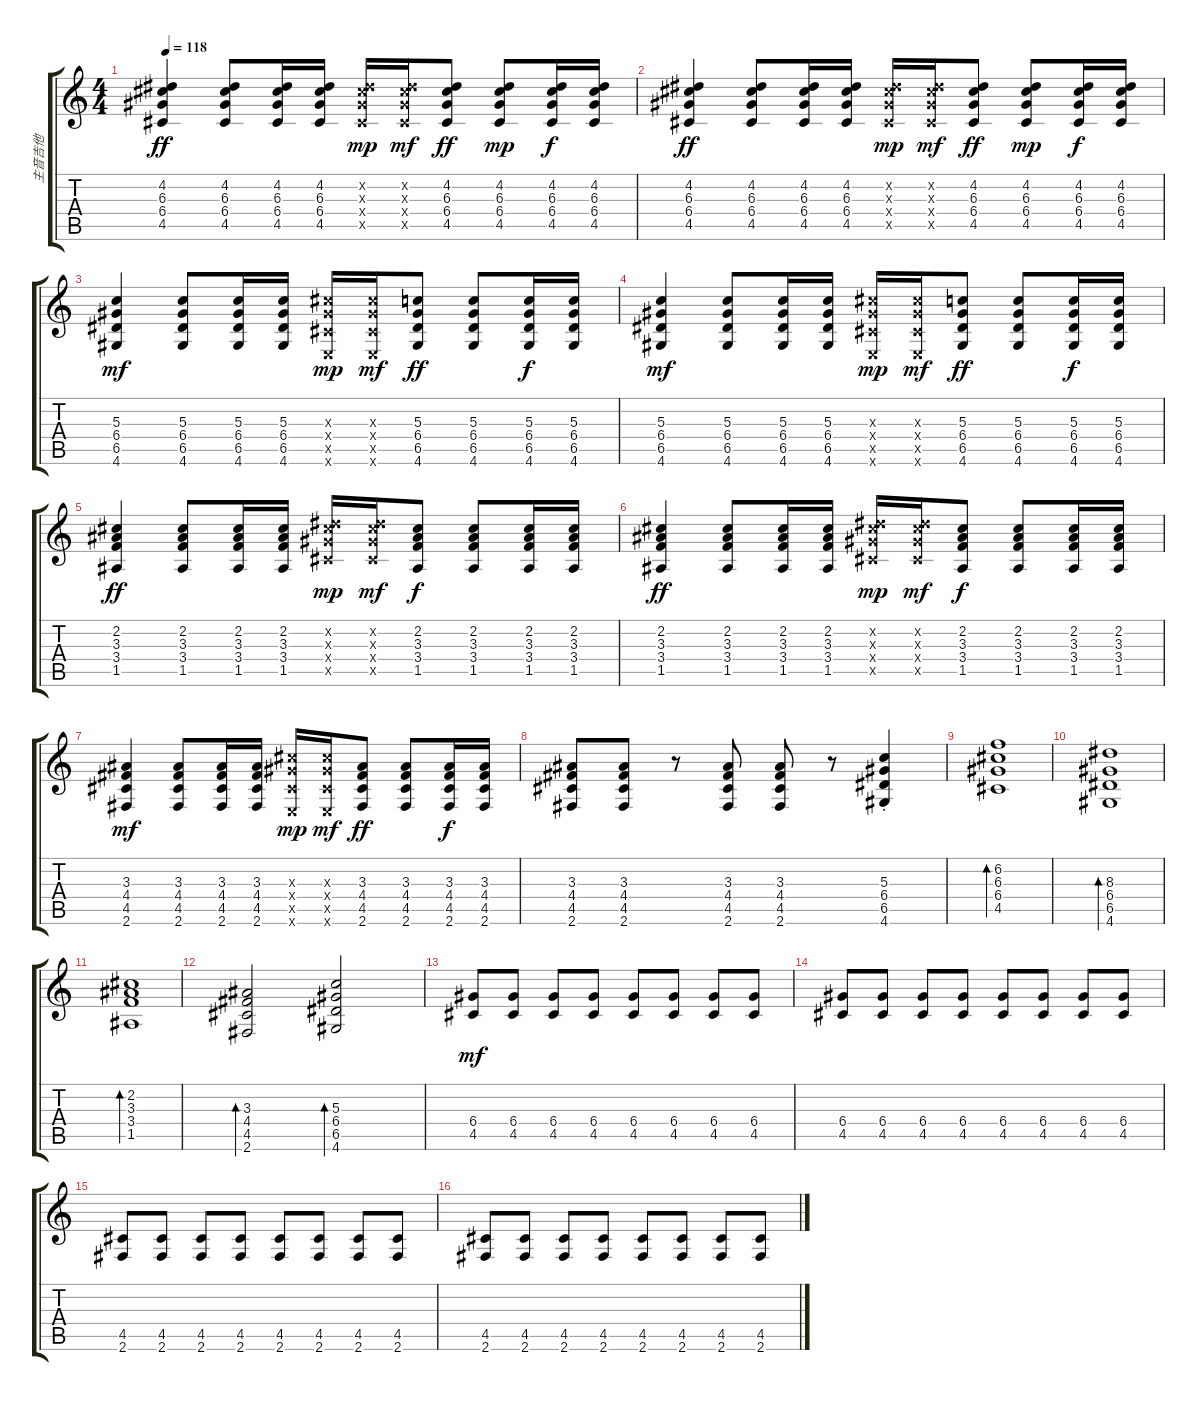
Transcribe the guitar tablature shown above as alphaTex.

\track ("主音吉他" "主音吉他") {instrument overdrivenguitar}
\staff {score tabs}
\tuning (E4 B3 G3 D3 A2 E2) {hide}
\ts (4 4)
\tempo 118
\clef g2
\ks c
(4.2 6.3 6.4 4.5).4{dy ff} (4.2 6.3 6.4 4.5).8 (4.2 6.3 6.4 4.5).16 (4.2 6.3 6.4 4.5).16 (4.2{x} 6.3{x} 6.4{x} 4.5{x}).16{dy mp} (4.2{x} 6.3{x} 6.4{x} 4.5{x}).16{txt "" dy mf} (4.2 6.3 6.4 4.5).8{dy ff} (4.2 6.3 6.4 4.5).8{dy mp} (4.2 6.3 6.4 4.5).16{dy f} (4.2 6.3 6.4 4.5).16 |
(4.2 6.3 6.4 4.5).4{dy ff} (4.2 6.3 6.4 4.5).8 (4.2 6.3 6.4 4.5).16 (4.2 6.3 6.4 4.5).16 (4.2{x} 6.3{x} 6.4{x} 4.5{x}).16{dy mp} (4.2{x} 6.3{x} 6.4{x} 4.5{x}).16{dy mf} (4.2 6.3 6.4 4.5).8{dy ff} (4.2 6.3 6.4 4.5).8{dy mp} (4.2 6.3 6.4 4.5).16{dy f} (4.2 6.3 6.4 4.5).16 |
(5.3 6.4 6.5 4.6).4{dy mf} (5.3 6.4 6.5 4.6).8 (5.3 6.4 6.5 4.6).16 (5.3 6.4 6.5 4.6).16 (6.3{x} 6.4{x} 4.5{x} 0.6{x}).16{dy mp} (6.3{x} 6.4{x} 4.5{x} 0.6{x}).16{dy mf} (5.3 6.4 6.5 4.6).8{dy ff} (5.3 6.4 6.5 4.6).8 (5.3 6.4 6.5 4.6).16{dy f} (5.3 6.4 6.5 4.6).16 |
(5.3 6.4 6.5 4.6).4{dy mf} (5.3 6.4 6.5 4.6).8 (5.3 6.4 6.5 4.6).16 (5.3 6.4 6.5 4.6).16 (6.3{x} 6.4{x} 4.5{x} 0.6{x}).16{dy mp} (6.3{x} 6.4{x} 4.5{x} 0.6{x}).16{dy mf} (5.3 6.4 6.5 4.6).8{dy ff} (5.3 6.4 6.5 4.6).8 (5.3 6.4 6.5 4.6).16{dy f} (5.3 6.4 6.5 4.6).16 |
(2.2 3.3 3.4 1.5).4{dy ff} (2.2 3.3 3.4 1.5).8 (2.2 3.3 3.4 1.5).16 (2.2 3.3 3.4 1.5).16 (4.2{x} 6.3{x} 6.4{x} 4.5{x}).16{dy mp} (4.2{x} 6.3{x} 6.4{x} 4.5{x}).16{dy mf} (2.2 3.3 3.4 1.5).8{dy f} (2.2 3.3 3.4 1.5).8 (2.2 3.3 3.4 1.5).16 (2.2 3.3 3.4 1.5).16 |
(2.2 3.3 3.4 1.5).4{dy ff} (2.2 3.3 3.4 1.5).8 (2.2 3.3 3.4 1.5).16 (2.2 3.3 3.4 1.5).16 (4.2{x} 6.3{x} 6.4{x} 4.5{x}).16{dy mp} (4.2{x} 6.3{x} 6.4{x} 4.5{x}).16{dy mf} (2.2 3.3 3.4 1.5).8{dy f} (2.2 3.3 3.4 1.5).8 (2.2 3.3 3.4 1.5).16 (2.2 3.3 3.4 1.5).16 |
(3.3 4.4 4.5 2.6).4{dy mf} (3.3 4.4 4.5 2.6).8 (3.3 4.4 4.5 2.6).16 (3.3 4.4 4.5 2.6).16 (6.3{x} 6.4{x} 4.5{x} 0.6{x}).16{dy mp} (6.3{x} 6.4{x} 4.5{x} 0.6{x}).16{dy mf} (3.3 4.4 4.5 2.6).8{dy ff} (3.3 4.4 4.5 2.6).8 (3.3 4.4 4.5 2.6).16{dy f} (3.3 4.4 4.5 2.6).16 |
(3.3 4.4 4.5 2.6).8 (3.3 4.4 4.5 2.6).8 r.8 (3.3 4.4 4.5 2.6).8 (3.3 4.4 4.5 2.6).8 r.8 (5.3{st} 6.4{st} 6.5{st} 4.6{st}).4 |
(6.2 6.3 6.4 4.5).1{bd 240} |
(8.3 6.4 6.5 4.6).1{bd 240} |
(2.2 3.3 3.4 1.5).1{bd 240} |
(3.3 4.4 4.5 2.6).2{bd 240} (5.3 6.4 6.5 4.6).2{bd 240} |
(6.4 4.5).8{dy mf} (6.4 4.5).8 (6.4 4.5).8 (6.4 4.5).8 (6.4 4.5).8 (6.4 4.5).8 (6.4 4.5).8 (6.4 4.5).8 |
(6.4 4.5).8 (6.4 4.5).8 (6.4 4.5).8 (6.4 4.5).8 (6.4 4.5).8 (6.4 4.5).8 (6.4 4.5).8 (6.4 4.5).8 |
(4.5 2.6).8 (4.5 2.6).8 (4.5 2.6).8 (4.5 2.6).8 (4.5 2.6).8 (4.5 2.6).8 (4.5 2.6).8 (4.5 2.6).8 |
(4.5 2.6).8 (4.5 2.6).8 (4.5 2.6).8 (4.5 2.6).8 (4.5 2.6).8 (4.5 2.6).8 (4.5 2.6).8 (4.5 2.6).8{txt ""}
